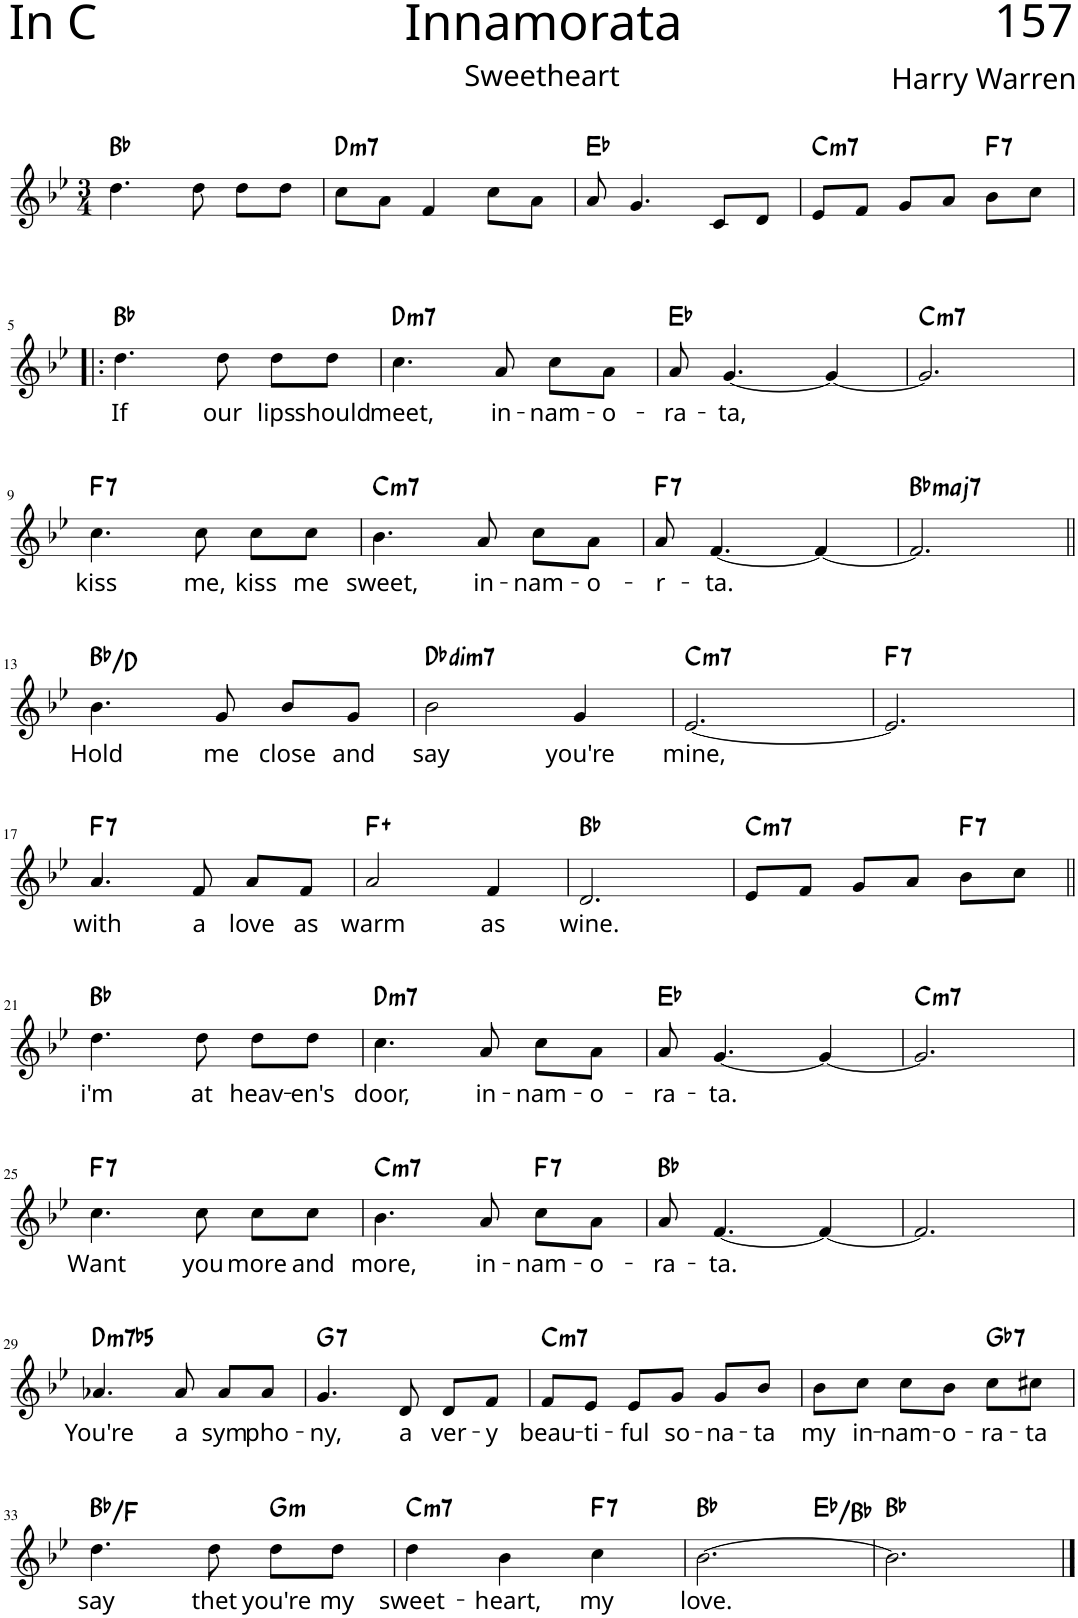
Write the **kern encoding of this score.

**kern	**text	**harte
*part1	*part1	*part1
*staff1	*staff1	*
*I"Piano	*	*
*I'Pno.	*	*
*clefG2	*	*
*k[b-e-]	*	*
*M3/4	*	*
=1	=1	=1
4.dd\	.	Bb:maj
8dd\	.	.
8dd\L	.	.
8dd\J	.	.
=2	=2	=2
!	!	!LO:H:kt=m7
8cc\L	.	D:min7
8a\J	.	.
4f/	.	.
8cc\L	.	.
8a\J	.	.
=3	=3	=3
8a/	.	Eb:maj
4.g/	.	.
8c/L	.	.
8d/J	.	.
=4	=4	=4
!	!	!LO:H:kt=m7
8e-/L	.	C:min7
8f/J	.	.
8g/L	.	.
8a/J	.	.
!	!	!LO:H:kt=7
8b-\L	.	F:7
8cc\J	.	.
!!LO:LB:g=z
=5!|:	=5!|:	=5!|:
!	!LO:LY:b	!
4.dd\	If	Bb:maj
!	!LO:LY:b	!
8dd\	our	.
!	!LO:LY:b	!
8dd\L	lips	.
!	!LO:LY:b	!
8dd\J	should	.
=6	=6	=6
!	!LO:LY:b	!LO:H:kt=m7
4.cc\	meet,	D:min7
!	!LO:LY:b	!
8a/	in-	.
!	!LO:LY:b	!
8cc\L	-nam-	.
!	!LO:LY:b	!
8a\J	-o-	.
=7	=7	=7
!	!LO:LY:b	!
8a/	-ra-	Eb:maj
!	!LO:LY:b	!
[4.g/	-ta,	.
4g/_	.	.
=8	=8	=8
!	!	!LO:H:kt=m7
2.g/]	.	C:min7
!!LO:LB:g=z
=9	=9	=9
!	!LO:LY:b	!LO:H:kt=7
4.cc\	kiss	F:7
!	!LO:LY:b	!
8cc\	me,	.
!	!LO:LY:b	!
8cc\L	kiss	.
!	!LO:LY:b	!
8cc\J	me	.
=10	=10	=10
!	!LO:LY:b	!LO:H:kt=m7
4.b-\	sweet,	C:min7
!	!LO:LY:b	!
8a/	in-	.
!	!LO:LY:b	!
8cc\L	-nam-	.
!	!LO:LY:b	!
8a\J	-o-	.
=11	=11	=11
!	!LO:LY:b	!LO:H:kt=7
8a/	-r-	F:7
!	!LO:LY:b	!
[4.f/	-ta.	.
4f/_	.	.
=12	=12	=12
!	!	!LO:H:kt=maj7
2.f/]	.	Bb:maj7
!!LO:LB:g=z
=13||	=13||	=13||
!	!LO:LY:b	!
4.b-\	Hold	Bb:maj/3
!	!LO:LY:b	!
8g/	me	.
!	!LO:LY:b	!
8b-/L	close	.
!	!LO:LY:b	!
8g/J	and	.
=14	=14	=14
!	!LO:LY:b	!LO:H:kt=dim7
2b-\	say	Db:dim7
!	!LO:LY:b	!
4g/	you're	.
=15	=15	=15
!	!LO:LY:b	!LO:H:kt=m7
[2.e-/	mine,	C:min7
=16	=16	=16
!	!	!LO:H:kt=7
2.e-/]	.	F:7
!!LO:LB:g=z
=17	=17	=17
!	!LO:LY:b	!LO:H:kt=7
4.a/	with	F:7
!	!LO:LY:b	!
8f/	a	.
!	!LO:LY:b	!
8a/L	love	.
!	!LO:LY:b	!
8f/J	as	.
=18	=18	=18
!	!LO:LY:b	!
2a/	warm	F:aug
!	!LO:LY:b	!
4f/	as	.
=19	=19	=19
!	!LO:LY:b	!
2.d/	wine.	Bb:maj
=20	=20	=20
!	!	!LO:H:kt=m7
8e-/L	.	C:min7
8f/J	.	.
8g/L	.	.
8a/J	.	.
!	!	!LO:H:kt=7
8b-\L	.	F:7
8cc\J	.	.
!!LO:LB:g=z
=21||	=21||	=21||
!	!LO:LY:b	!
4.dd\	i'm	Bb:maj
!	!LO:LY:b	!
8dd\	at	.
!	!LO:LY:b	!
8dd\L	heav-	.
!	!LO:LY:b	!
8dd\J	-en's	.
=22	=22	=22
!	!LO:LY:b	!LO:H:kt=m7
4.cc\	door,	D:min7
!	!LO:LY:b	!
8a/	in-	.
!	!LO:LY:b	!
8cc\L	-nam-	.
!	!LO:LY:b	!
8a\J	-o-	.
=23	=23	=23
!	!LO:LY:b	!
8a/	-ra-	Eb:maj
!	!LO:LY:b	!
[4.g/	-ta.	.
4g/_	.	.
=24	=24	=24
!	!	!LO:H:kt=m7
2.g/]	.	C:min7
!!LO:LB:g=z
=25	=25	=25
!	!LO:LY:b	!LO:H:kt=7
4.cc\	Want	F:7
!	!LO:LY:b	!
8cc\	you	.
!	!LO:LY:b	!
8cc\L	more	.
!	!LO:LY:b	!
8cc\J	and	.
=26	=26	=26
!	!LO:LY:b	!LO:H:kt=m7
4.b-\	more,	C:min7
!	!LO:LY:b	!
8a/	in-	.
!	!LO:LY:b	!LO:H:kt=7
8cc\L	-nam-	F:7
!	!LO:LY:b	!
8a\J	-o-	.
=27	=27	=27
!	!LO:LY:b	!
8a/	-ra-	Bb:maj
!	!LO:LY:b	!
[4.f/	-ta.	.
4f/_	.	.
=28	=28	=28
2.f/]	.	.
!!LO:LB:g=z
=29	=29	=29
!	!LO:LY:b	!LO:H:kt=m7b5
4.a-X/	You're	D:hdim7
!	!LO:LY:b	!
8a-/	a	.
!	!LO:LY:b	!
8a-/L	sym-	.
!	!LO:LY:b	!
8a-/J	-pho-	.
=30	=30	=30
!	!LO:LY:b	!LO:H:kt=7
4.g/	-ny,	G:7
!	!LO:LY:b	!
8d/	a	.
!	!LO:LY:b	!
8d/L	ver-	.
!	!LO:LY:b	!
8f/J	-y	.
=31	=31	=31
!	!LO:LY:b	!LO:H:kt=m7
8f/L	beau-	C:min7
!	!LO:LY:b	!
8e-/J	-ti-	.
!	!LO:LY:b	!
8e-/L	-ful	.
!	!LO:LY:b	!
8g/J	so-	.
!	!LO:LY:b	!
8g/L	-na-	.
!	!LO:LY:b	!
8b-/J	-ta	.
=32	=32	=32
!	!LO:LY:b	!
8b-\L	my	.
!	!LO:LY:b	!
8cc\J	in-	.
!	!LO:LY:b	!
8cc\L	-nam-	.
!	!LO:LY:b	!
8b-\J	-o-	.
!	!LO:LY:b	!LO:H:kt=7
8cc\L	-ra-	Gb:7
!	!LO:LY:b	!
8cc#X\J	-ta	.
!!LO:LB:g=z
=33	=33	=33
!	!LO:LY:b	!
4.dd\	say	Bb:maj/5
!	!LO:LY:b	!
8dd\	thet	.
!	!LO:LY:b	!LO:H:kt=m
8dd\L	you're	G:min
!	!LO:LY:b	!
8dd\J	my	.
=34	=34	=34
!	!LO:LY:b	!LO:H:kt=m7
4dd\	sweet-	C:min7
!	!LO:LY:b	!
4b-\	-heart,	.
!	!LO:LY:b	!LO:H:kt=7
4cc\	my	F:7
=35	=35	=35
!	!LO:LY:b	!
*^	*	*
[2.b-\	2ryy	love.	Bb:maj
.	4ryy	.	Eb:maj/5
*v	*v	*	*
=36	=36	=36
2.b-\]	.	Bb:maj
==	==	==
*-	*-	*-
